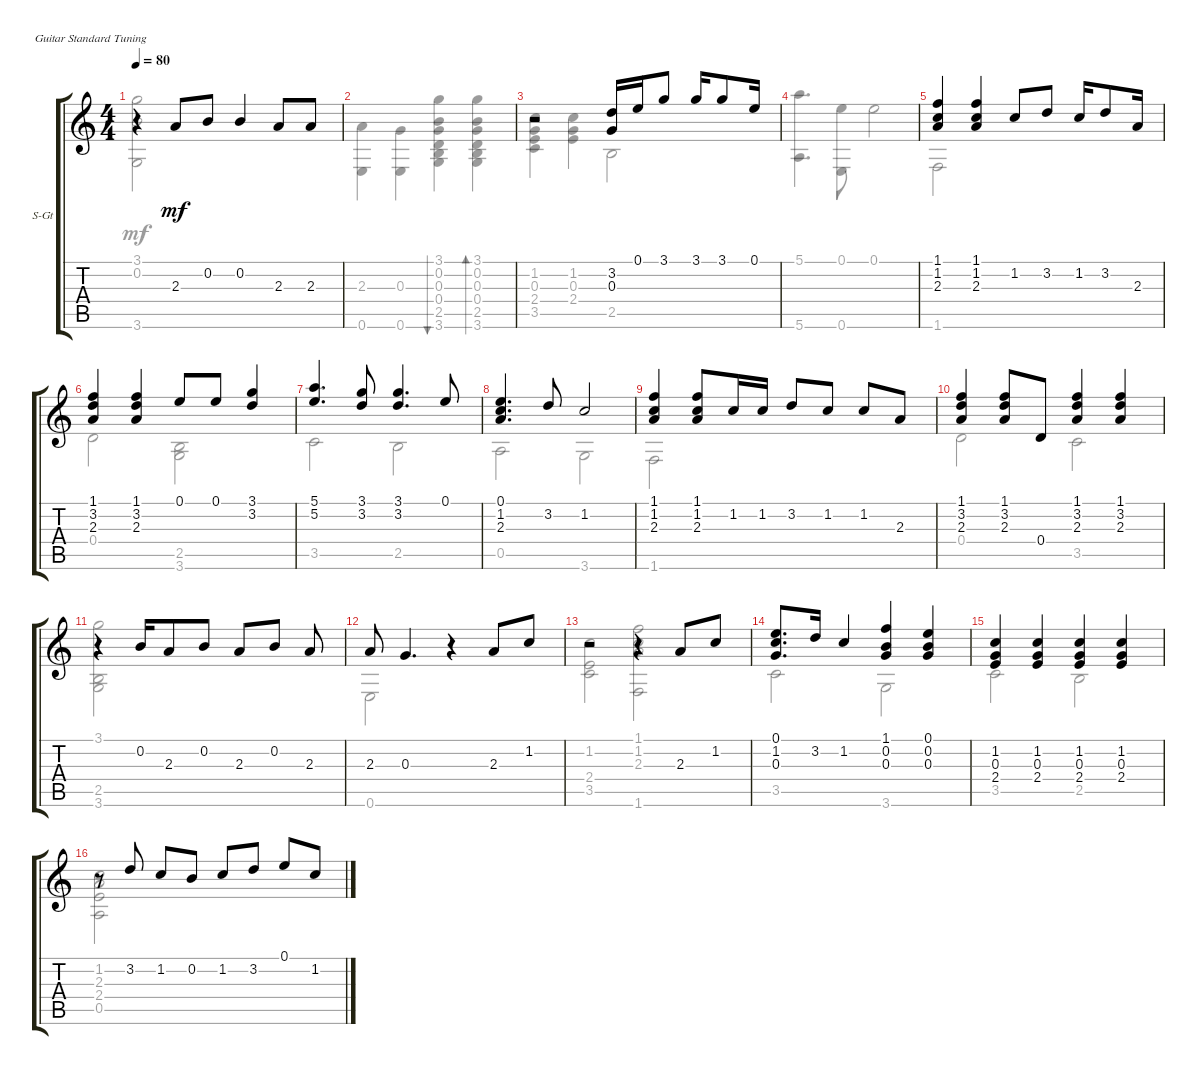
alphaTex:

\defaultSystemsLayout 4
\bracketExtendMode groupsimilarinstruments
\firstSystemTrackNameOrientation horizontal
\otherSystemsTrackNameOrientation horizontal
\track ("Steel Guitar" "S-Gt") {instrument acousticguitarsteel}
\staff {score tabs}
\tuning (E4 B3 G3 D3 A2 E2)
\voice
\ts (4 4)
\tempo 80
\clef g2
\ks c
r.4{dy mf} 2.3.8 0.2.8 0.2.4 2.3.8 2.3.8 |
|
r.2 (0.3 3.2).16 0.1.16 3.1.8 3.1.16 3.1.8 0.1.16 |
|
(1.1 1.2 2.3).4 (2.3 1.2 1.1).4 1.2.8 3.2.8 1.2.16 3.2.8 2.3.16 |
(1.1 3.2 2.3).4 (1.1 3.2 2.3).4 0.1.8 0.1.8 (3.1 3.2).4 |
(5.1 5.2).4{d} (3.1 3.2).8 (3.1 3.2).4{d} 0.1.8 |
(0.1 1.2 2.3).4{d} 3.2.8 1.2.2 |
(1.1 1.2 2.3).4 (1.2 2.3 1.1).8 1.2.16 1.2.16 3.2.8 1.2.8 1.2.8 2.3.8 |
(1.1 3.2 2.3).4 (1.1 3.2 2.3).8 0.4.8 (1.1 3.2 2.3).4 (1.1 2.3 3.2).4 |
r.4 0.2.16 2.3.8 0.2.8 2.3.8 0.2.8 2.3.8 |
2.3.8 0.3.4{d} r.4 2.3.8 1.2.8 |
r.2 r.4 2.3.8 1.2.8 |
(0.1 1.2 0.3).8{d} 3.2.16 1.2.4 (1.1 0.2 0.3).4 (0.1 0.2 0.3).4 |
(2.4 0.3 1.2).4 (1.2 0.3 2.4).4 (2.4 0.3 1.2).4 (1.2 0.3 2.4).4 |
r.8 3.2.8 1.2.8 0.2.8 1.2.8 3.2.8 0.1.8 1.2.8
\voice
\clef g2
\ottava regular
\simile none
\ks c
(3.6 3.1 0.2).2{dy mf} |
(0.6 2.3).4 (0.3 0.6).4 (3.1 0.2 0.3 0.4 2.5 3.6).4{bu 355} (3.1 0.2 0.3 0.4 2.5 3.6).4{bd 82} |
(3.5 2.4 0.3 1.2).4 (1.2 0.3 2.4).4 2.5.2 |
(5.6 5.1).4{d} (0.1 0.6).8 0.1.2 |
1.6.2 |
0.4.2 (3.6 2.5).2 |
3.5.2 2.5.2 |
0.5.2 3.6.2 |
1.6.2 |
0.4.2 3.5.2 |
(2.5 3.6 3.1).2 |
0.6.2 |
(3.5 2.4 1.2).2 (1.1 1.6 1.2 2.3).2 |
3.5.2 3.6.2 |
3.5.2 2.5.2 |
(0.5 2.4 2.3 1.2).2
